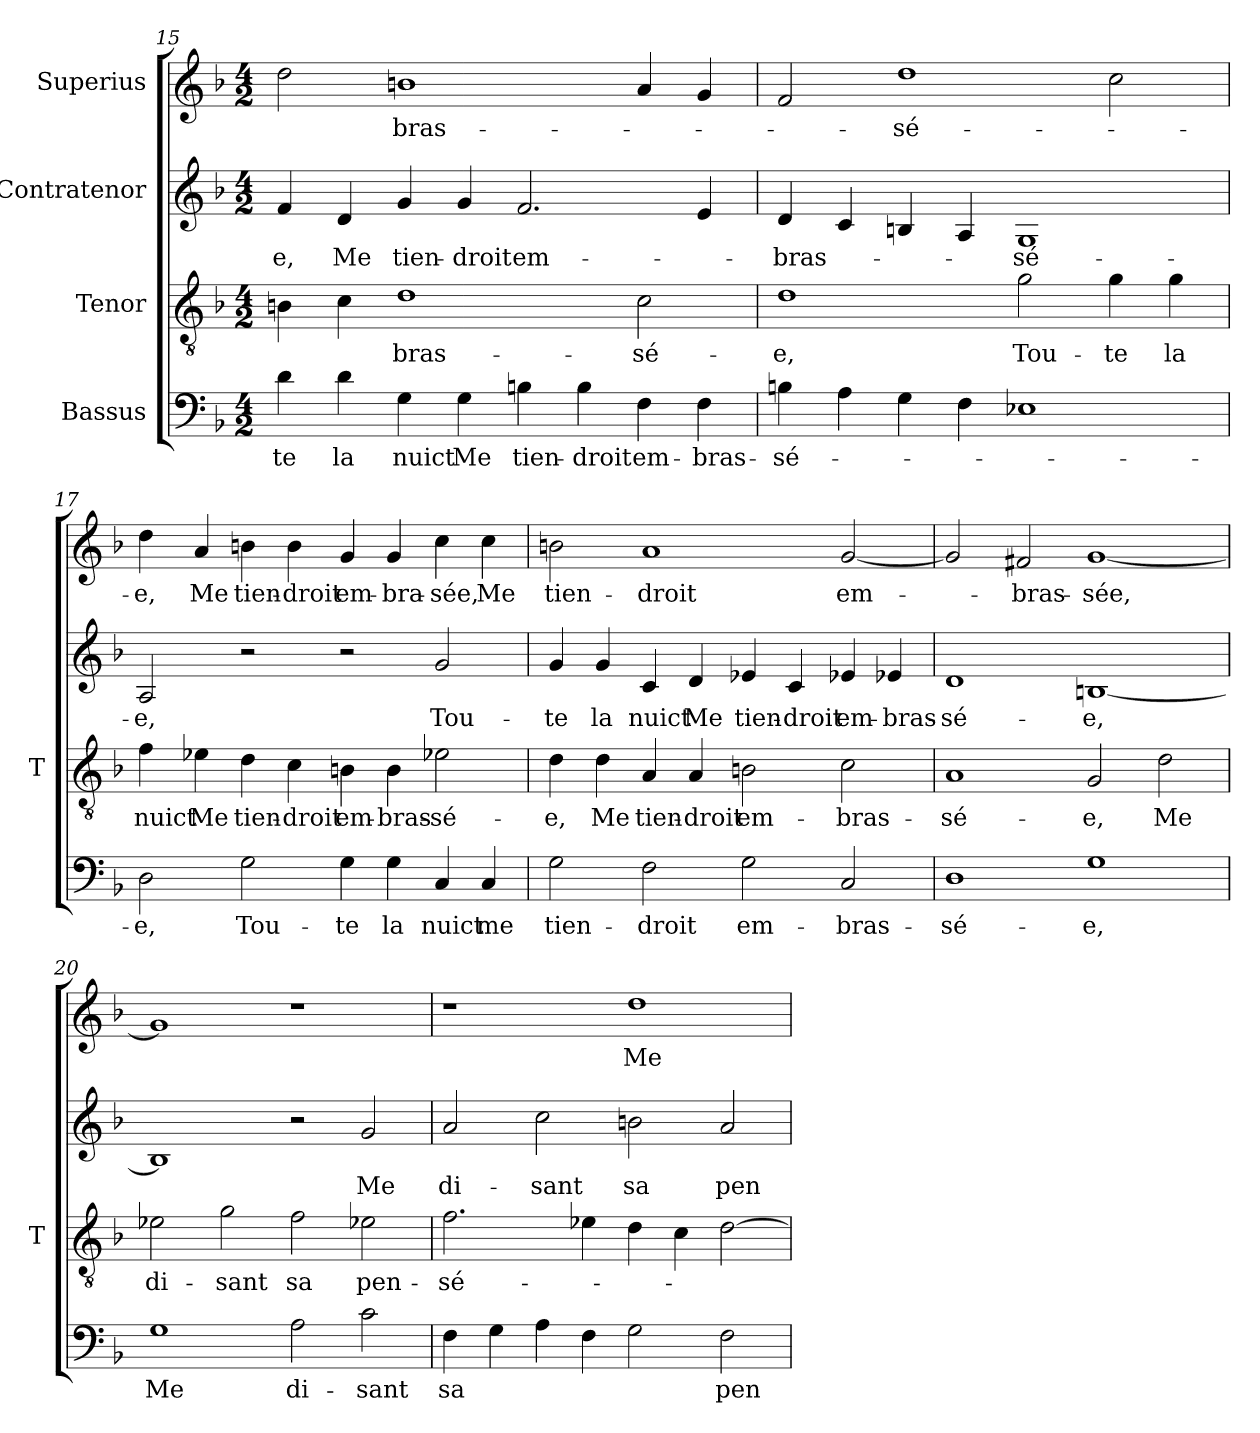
**kern	**text	**kern	**text	**kern	**text	**kern	**text
*part4	*part4	*part3	*part3	*part2	*part2	*part1	*part1
*staff4	*staff4	*staff3	*staff3	*staff2	*staff2	*staff1	*staff1
*I"Bassus	*	*I"Tenor	*	*I"Contratenor	*	*I"Superius	*
*	*	*I'T	*	*	*	*	*
*clefF4	*	*clefGv2	*	*clefG2	*	*clefG2	*
*k[b-]	*	*k[b-]	*	*k[b-]	*	*k[b-]	*
*M4/2	*	*M4/2	*	*M4/2	*	*M4/2	*
=15	=15	=15	=15	=15	=15	=15	=15
4d	-te	4B	.	4f	-e,	2dd	.
4d	-la	4c	.	4d	-Me	.	.
4G	-nuict	1d	bras-	4g	tien-	1b	bras-
4G	-Me	.	.	4g	-droit	.	.
4B	tien-	.	.	2.f	em-	.	.
4B	-droit	.	.	.	.	.	.
4F	em-	2c	sé-	.	.	4a	.
4F	bras-	.	.	4e	.	4g	.
=16	=16	=16	=16	=16	=16	=16	=16
4B	sé-	1d	-e,	4d	bras-	2f	.
4A	.	.	.	4c	.	.	.
4G	.	.	.	4B	.	1dd	sé-
4F	.	.	.	4A	.	.	.
1E-X	.	2g	Tou-	1G	sé-	.	.
.	.	4g	-te	.	.	2cc	.
.	.	4g	-la	.	.	.	.
=17	=17	=17	=17	=17	=17	=17	=17
2D	-e,	4f	-nuict	2A	-e,	4dd	-e,
.	.	4e-X	-Me	.	.	4a	-Me
2G	Tou-	4d	tien-	2r	.	4b	tien-
.	.	4c	-droit	.	.	4b	-droit
4G	-te	4B	em-	2r	.	4g	em-
4G	-la	4B	bras-	.	.	4g	bra-
4C	-nuict	2e-X	sé-	2g	Tou-	4cc	-sée,
4C	-me	.	.	.	.	4cc	-Me
=18	=18	=18	=18	=18	=18	=18	=18
2G	tien-	4d	-e,	4g	-te	2b	tien-
.	.	4d	-Me	4g	-la	.	.
2F	-droit	4A	tien-	4c	-nuict	1a	-droit
.	.	4A	-droit	4d	-Me	.	.
2G	em-	2B	em-	4e-X	tien-	.	.
.	.	.	.	4c	-droit	.	.
2C	bras-	2c	bras-	4e-X	em-	[2g	em-
.	.	.	.	4e-X	bras-	.	.
=19	=19	=19	=19	=19	=19	=19	=19
1D	sé-	1A	sé-	1d	sé-	2g]	.
.	.	.	.	.	.	2f#X	bras-
1G	-e,	2G	-e,	[1B	-e,	[1g	-sée,
.	.	2d	-Me	.	.	.	.
=20	=20	=20	=20	=20	=20	=20	=20
1G	-Me	2e-X	di-	1B]	.	1g]	.
.	.	2g	-sant	.	.	.	.
2A	di-	2f	-sa	2r	.	1r	.
2c	-sant	2e-X	pen-	2g	-Me	.	.
=21	=21	=21	=21	=21	=21	=21	=21
4F	-sa	2.f	sé-	2a	di-	1r	.
4G	.	.	.	.	.	.	.
4A	.	.	.	2cc	-sant	.	.
4F	.	4e-X	.	.	.	.	.
2G	.	4d	.	2b	-sa	1dd	-Me
.	.	4c	.	.	.	.	.
2F	pen-	[2d	.	2a	pen-	.	.
=	=	=	=	=	=	=	=
*-	*-	*-	*-	*-	*-	*-	*-
